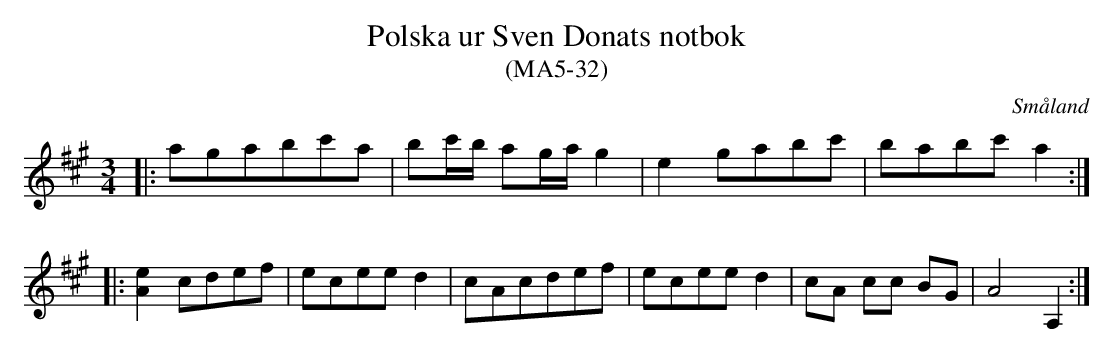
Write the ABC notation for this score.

X:1
T:Polska ur Sven Donats notbok
T:(MA5-32)
O:Småland
M:3/4
L:1/8
K:A
|:agabc'a|bc'/b/ ag/a/ g2|e2 gabc'|babc' a2:|
|:[eA]2 cdef|ecee d2|cAcdef|ecee d2|cA cc BG|A4 A,2:|
